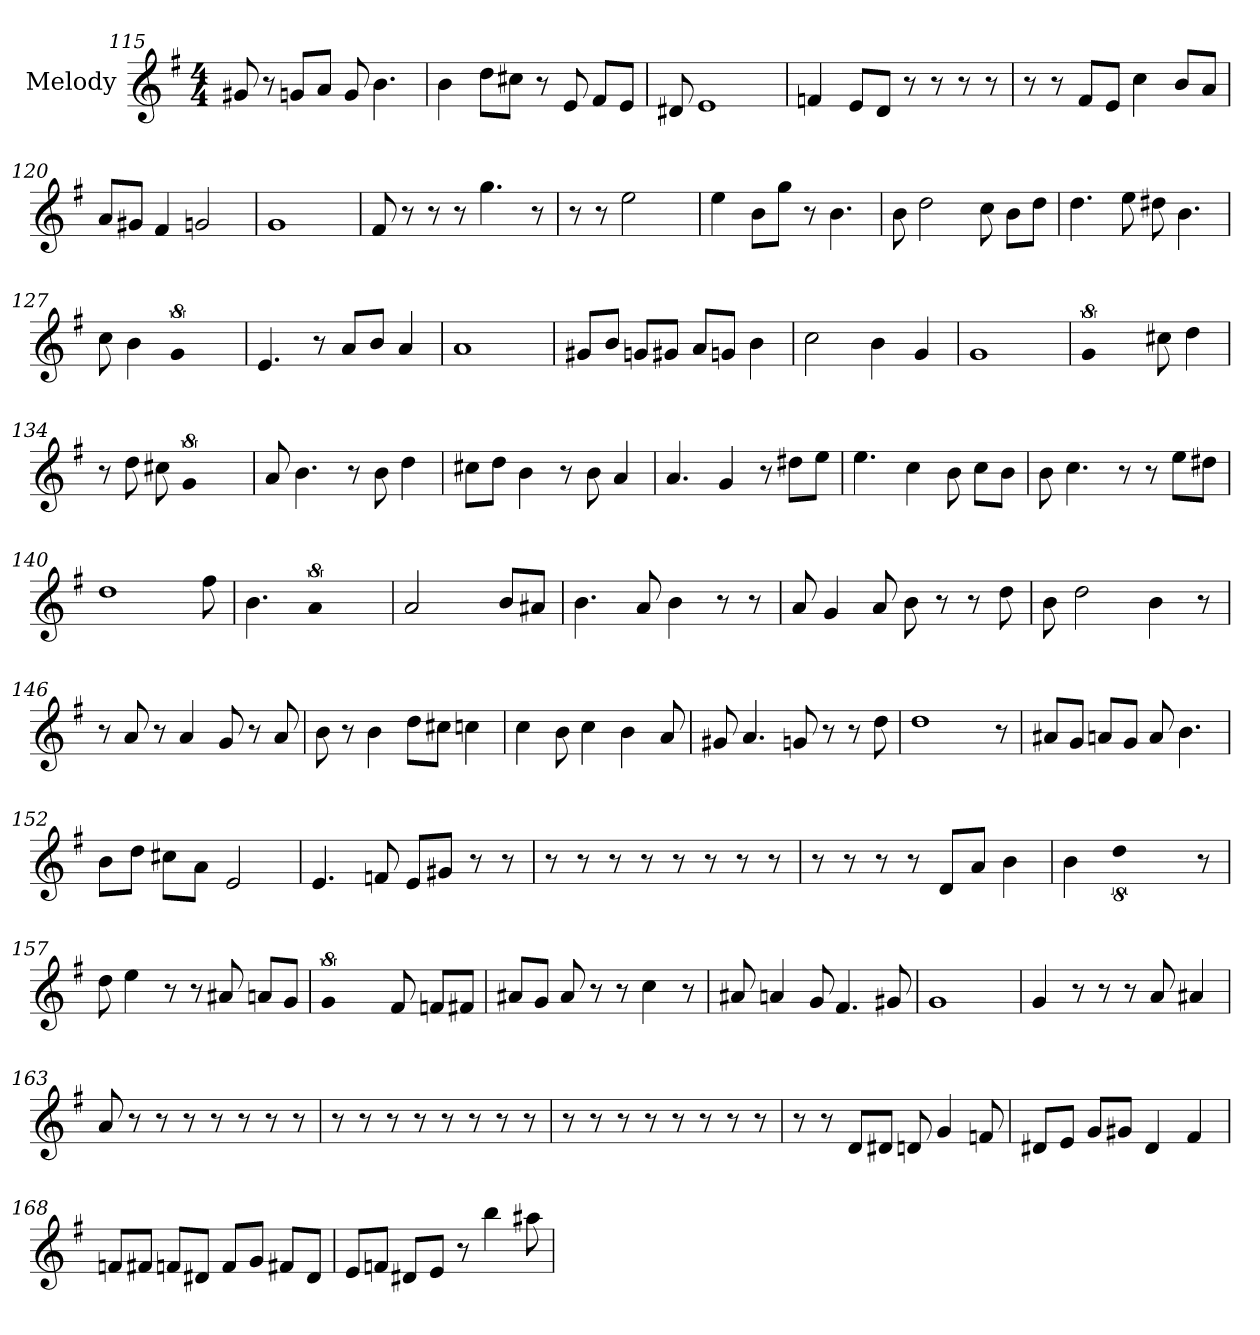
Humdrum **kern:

**kern
*part1
*staff1
*I"Melody
*clefG2
*k[f#]
*G:
*M4/4
=115
8g#
8r
8g/L
8a/J
8g
4.b
=116
4b
8dd\L
8cc#\J
8r
8e
8f#/L
8e/J
=117
8d#
!LO:N:vis=1
2..e
=118
4f
8e/L
8d/J
8r
8r
8r
8r
=119
8r
8r
8f#/L
8e/J
4cc
8b/L
8a/J
=120
8a/L
8g#/J
4f#
2g
=121
1g
=122
8f#
8r
8r
8r
4.gg
8r
=123
8r
8r
!LO:N:vis=2
2.ee
=124
4ee
8b\L
8gg\J
8r
4.b
=125
8b
2dd
8cc
8b\L
8dd\J
=126
4.dd
8ee
8dd#
4.b
=127
8cc
4b
!LO:N:vis=2
8%5g
=128
4.e
8r
8a/L
8b/J
4a
=129
1a
=130
8g#/L
8b/J
8g/L
8g#/J
8a/L
8g/J
4b
=131
2cc
4b
4g
=132
1g
=133
!LO:N:vis=2
8%5g
8cc#
4dd
=134
8r
8dd
8cc#
!LO:N:vis=2
8%5g
=135
8a
4.b
8r
8b
4dd
=136
8cc#\L
8dd\J
4b
8r
8b
4a
=137
4.a
4g
8r
8dd#\L
8ee\J
=138
4.ee
4cc
8b
8cc\L
8b\J
=139
8b
4.cc
8r
8r
8ee\L
8dd#\J
=140
!LO:N:vis=1
2..dd
8ff#
=141
4.b
!LO:N:vis=2
8%5a
=142
!LO:N:vis=2
2.a
8b/L
8a#/J
=143
4.b
8a
4b
8r
8r
=144
8a
4g
8a
8b
8r
8r
8dd
=145
8b
2dd
4b
8r
=146
8r
8a
8r
4a
8g
8r
8a
=147
8b
8r
4b
8dd\L
8cc#\J
4cc
=148
4cc
8b
4cc
4b
8a
=149
8g#
4.a
8g
8r
8r
8dd
=150
!LO:N:vis=1
2..dd
8r
=151
8a#/L
8g/J
8a/L
8g/J
8a
4.b
=152
8b\L
8dd\J
8cc#\L
8a\J
2e
=153
4.e
8f
8e/L
8g#/J
8r
8r
=154
8r
8r
8r
8r
8r
8r
8r
8r
=155
8r
8r
8r
8r
8d/L
8a/J
4b
=156
4b
!LO:N:vis=2
8%5dd
8r
=157
8dd
4ee
8r
8r
8a#
8a/L
8g/J
=158
!LO:N:vis=2
8%5g
8f#
8f/L
8f#/J
=159
8a#/L
8g/J
8a#
8r
8r
4cc
8r
=160
8a#
4a
8g
4.f#
8g#
=161
1g
=162
4g
8r
8r
8r
8a
4a#
=163
8a
8r
8r
8r
8r
8r
8r
8r
=164
8r
8r
8r
8r
8r
8r
8r
8r
=165
8r
8r
8r
8r
8r
8r
8r
8r
=166
8r
8r
8d/L
8d#/J
8d
4g
8f
=167
8d#/L
8e/J
8g/L
8g#/J
4d#
4f#
=168
8f/L
8f#/J
8f/L
8d#/J
8f/L
8g/J
8f#/L
8d#/J
=169
8e/L
8f/J
8d#/L
8e/J
8r
4bb
8aa#
=
*-
